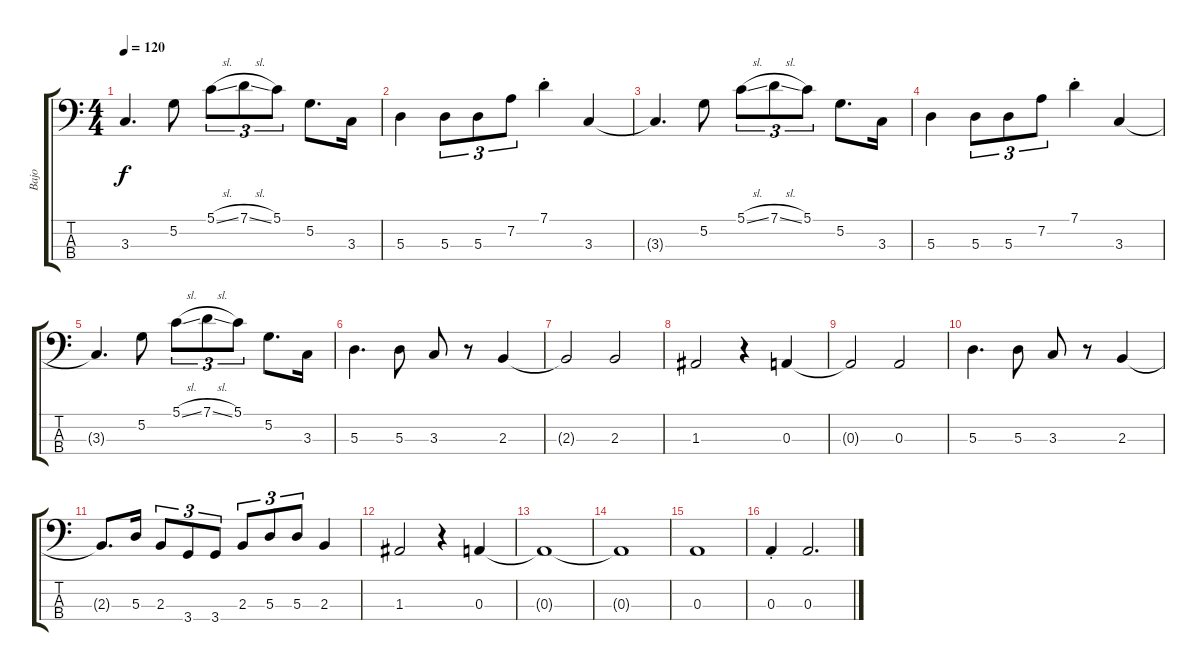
\track ("Bajo" "Bajo") {instrument electricbassfinger}
\staff {score tabs}
\tuning (G2 D2 A1 E1) {hide}
\ts (4 4)
\tempo 120
\clef f4
\ks c
3.3{t}.4{d dy f} 5.2.8 5.1{sl}.8{tu (3 2)} 7.1{sl}.8{tu (3 2)} 5.1.8{tu (3 2)} 5.2.8{d} 3.3.16 |
5.3.4 5.3.8{tu (3 2)} 5.3.8{tu (3 2)} 7.2.8{tu (3 2)} 7.1{st}.4 3.3.4 |
3.3{t}.4{d} 5.2.8 5.1{sl}.8{tu (3 2)} 7.1{sl}.8{tu (3 2)} 5.1.8{tu (3 2)} 5.2.8{d} 3.3.16 |
5.3.4 5.3.8{tu (3 2)} 5.3.8{tu (3 2)} 7.2.8{tu (3 2)} 7.1{st}.4 3.3.4 |
3.3{t}.4{d} 5.2.8 5.1{sl}.8{tu (3 2)} 7.1{sl}.8{tu (3 2)} 5.1.8{tu (3 2)} 5.2.8{d} 3.3.16 |
5.3.4{d} 5.3.8 3.3.8 r.8 2.3.4 |
2.3{t}.2 2.3.2 |
1.3.2 r.4 0.3.4 |
0.3{t}.2 0.3.2 |
5.3.4{d} 5.3.8 3.3.8 r.8 2.3.4 |
2.3{t}.8{d} 5.3.16 2.3.8{tu (3 2)} 3.4.8{tu (3 2)} 3.4.8{tu (3 2)} 2.3.8{tu (3 2)} 5.3.8{tu (3 2)} 5.3.8{tu (3 2)} 2.3.4 |
1.3.2 r.4 0.3.4 |
0.3{t}.1 |
0.3{t}.1 |
0.3.1 |
0.3{st}.4 0.3.2{d}
